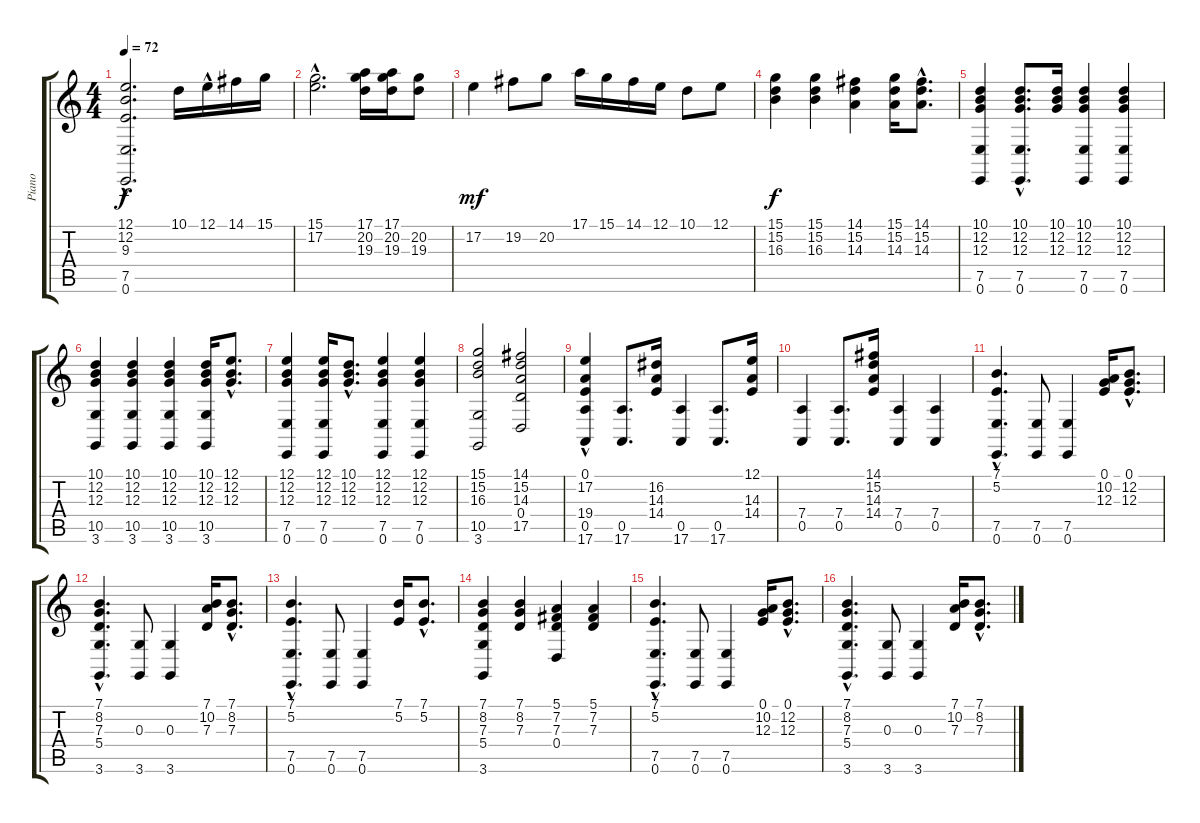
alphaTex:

\track ("Piano" "Piano") {instrument acousticgrandpiano}
\staff {score tabs}
\tuning (E4 B3 G3 D3 A2 E2) {hide}
\ts (4 4)
\tempo 72
\clef g2
\ks c
(12.1{hac} 12.2{hac} 9.3{hac} 7.5{hac} 0.6{hac}).2{d dy f} 10.1.16 12.1{hac}.16 14.1.16 15.1.16 |
(15.1{hac} 17.2{hac}).2{d} (17.1 20.2 19.3).16 (17.1 20.2 19.3).16 (20.2 19.3).8 |
17.2.4{dy mf} 19.2.8 20.2.8 17.1.16 15.1.16 14.1.16 12.1.16 10.1.8 12.1.8 |
(15.1 15.2 16.3).4{dy f} (15.1 15.2 16.3).4 (14.1 15.2 14.3).4 (15.1 15.2 14.3).16 (14.1{hac} 15.2{hac} 14.3{hac}).8{d} |
(10.1 12.2 12.3 7.5 0.6).4 (10.1{hac} 12.2{hac} 12.3{hac} 7.5 0.6).8{d} (10.1 12.2 12.3).16 (10.1 12.2 12.3 7.5 0.6).4 (10.1 12.2 12.3 7.5 0.6).4 |
(10.1 12.2 12.3 10.5 3.6).4 (10.1 12.2 12.3 10.5 3.6).4 (10.1 12.2 12.3 10.5 3.6).4 (10.1 12.2 12.3 10.5 3.6).16 (12.1{hac} 12.2{hac} 12.3{hac}).8{d} |
(12.1 12.2 12.3 7.5 0.6).4 (12.1 12.2 12.3 7.5 0.6).16 (10.1{hac} 12.2{hac} 12.3{hac}).8{d} (12.1 12.2 12.3 7.5 0.6).4 (12.1 12.2 12.3 7.5 0.6).4 |
(15.1 15.2 16.3 10.5 3.6).2 (14.1 15.2 14.3 0.4 17.5).2 |
(0.1{hac} 17.2{hac} 19.4{hac} 0.5 17.6).4 (0.5 17.6).8{d} (16.2 14.3 14.4).16 (0.5 17.6).4 (0.5 17.6).8{d} (12.1 14.3 14.4).16 |
(7.4 0.5).4 (7.4 0.5).8{d} (14.1 15.2 14.3 14.4).16 (7.4 0.5).4 (7.4 0.5).4 |
(7.1{hac} 5.2{hac} 7.5{hac} 0.6{hac}).4{d} (7.5 0.6).8 (7.5 0.6).4 (0.1 10.2 12.3).16 (0.1{hac} 12.2{hac} 12.3{hac}).8{d} |
(7.1{hac} 8.2{hac} 7.3{hac} 5.4{hac} 3.6{hac}).4{d} (0.3 3.6).8 (0.3 3.6).4 (7.1 10.2 7.3).16 (7.1{hac} 8.2{hac} 7.3{hac}).8{d} |
(7.1{hac} 5.2{hac} 7.5{hac} 0.6{hac}).4{d} (7.5 0.6).8 (7.5 0.6).4 (7.1 5.2).16 (7.1{hac} 5.2{hac}).8{d} |
(7.1 8.2 7.3 5.4 3.6).4 (7.1 8.2 7.3).4 (5.1 7.2 7.3 0.4).4 (5.1 7.2 7.3).4 |
(7.1{hac} 5.2{hac} 7.5{hac} 0.6{hac}).4{d} (7.5 0.6).8 (7.5 0.6).4 (0.1 10.2 12.3).16 (0.1{hac} 12.2{hac} 12.3{hac}).8{d} |
(7.1{hac} 8.2{hac} 7.3{hac} 5.4{hac} 3.6{hac}).4{d} (0.3 3.6).8 (0.3 3.6).4 (7.1 10.2 7.3).16 (7.1{hac} 8.2{hac} 7.3{hac}).8{d}
